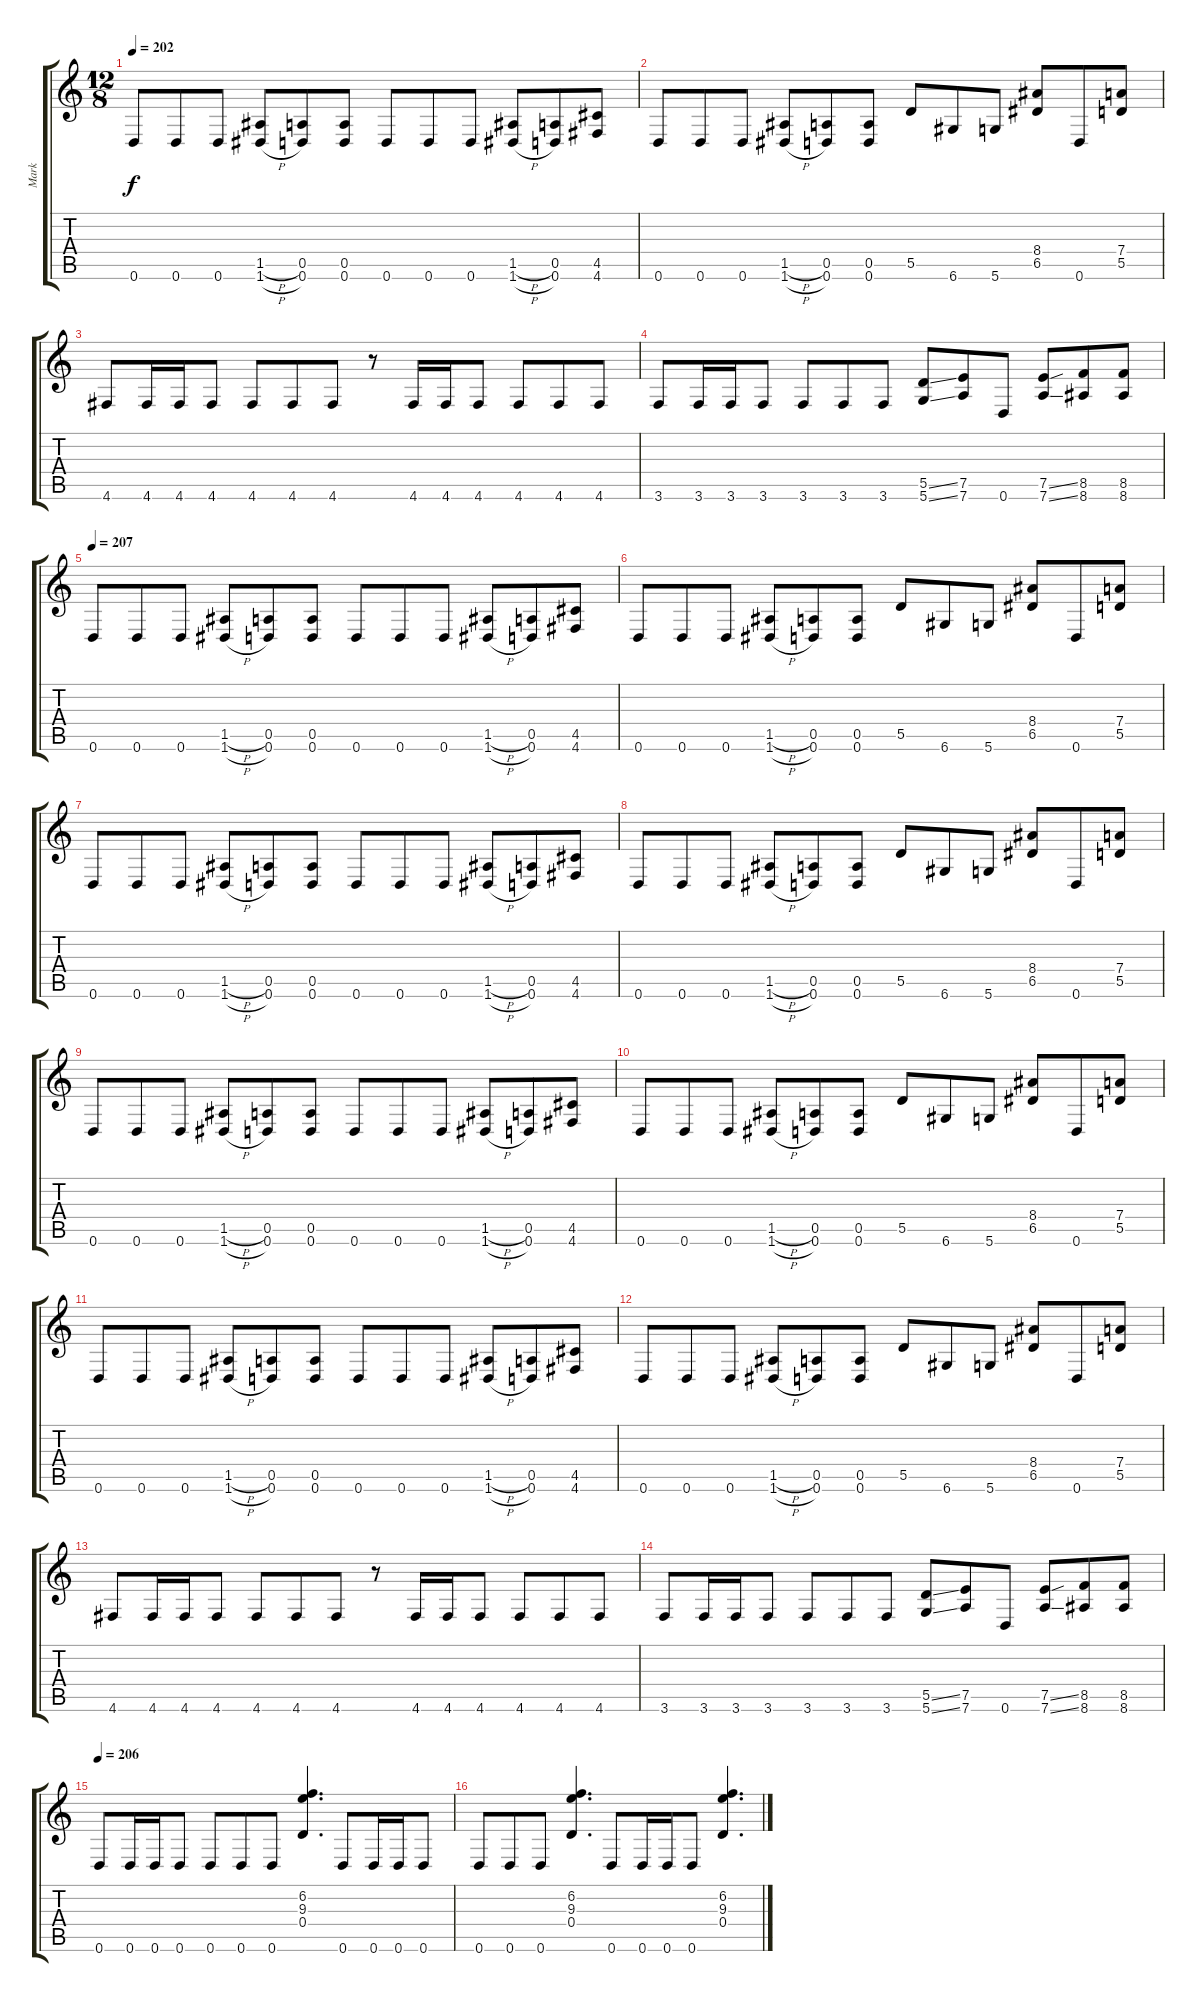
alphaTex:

\track ("Mark" "Mark") {instrument overdrivenguitar}
\staff {score tabs}
\tuning (E4 B3 G3 D3 A2 D2) {hide}
\ts (12 8)
\tempo 202
\clef g2
\ks c
0.6.8{dy f} 0.6.8 0.6.8 (1.5{h} 1.6{h}).8 (0.5 0.6).8 (0.5 0.6).8 0.6.8 0.6.8 0.6.8 (1.5{h} 1.6{h}).8 (0.5 0.6).8 (4.5 4.6).8 |
0.6.8 0.6.8 0.6.8 (1.5{h} 1.6{h}).8 (0.5 0.6).8 (0.5 0.6).8 5.5.8 6.6.8 5.6.8 (8.4 6.5).8 0.6.8 (7.4 5.5).8 |
4.6.8 4.6.16 4.6.16 4.6.8 4.6.8 4.6.8 4.6.8 r.8 4.6.16 4.6.16 4.6.8 4.6.8 4.6.8 4.6.8 |
3.6.8 3.6.16 3.6.16 3.6.8 3.6.8 3.6.8 3.6.8 (5.5{ss} 5.6{ss}).8 (7.5 7.6).8 0.6.8 (7.5{ss} 7.6{ss}).8 (8.5 8.6).8 (8.5 8.6).8 |
\tempo 207
0.6.8 0.6.8 0.6.8 (1.5{h} 1.6{h}).8 (0.5 0.6).8 (0.5 0.6).8 0.6.8 0.6.8 0.6.8 (1.5{h} 1.6{h}).8 (0.5 0.6).8 (4.5 4.6).8 |
0.6.8 0.6.8 0.6.8 (1.5{h} 1.6{h}).8 (0.5 0.6).8 (0.5 0.6).8 5.5.8 6.6.8 5.6.8 (8.4 6.5).8 0.6.8 (7.4 5.5).8 |
0.6.8 0.6.8 0.6.8 (1.5{h} 1.6{h}).8 (0.5 0.6).8 (0.5 0.6).8 0.6.8 0.6.8 0.6.8 (1.5{h} 1.6{h}).8 (0.5 0.6).8 (4.5 4.6).8 |
0.6.8 0.6.8 0.6.8 (1.5{h} 1.6{h}).8 (0.5 0.6).8 (0.5 0.6).8 5.5.8 6.6.8 5.6.8 (8.4 6.5).8 0.6.8 (7.4 5.5).8 |
0.6.8 0.6.8 0.6.8 (1.5{h} 1.6{h}).8 (0.5 0.6).8 (0.5 0.6).8 0.6.8 0.6.8 0.6.8 (1.5{h} 1.6{h}).8 (0.5 0.6).8 (4.5 4.6).8 |
0.6.8 0.6.8 0.6.8 (1.5{h} 1.6{h}).8 (0.5 0.6).8 (0.5 0.6).8 5.5.8 6.6.8 5.6.8 (8.4 6.5).8 0.6.8 (7.4 5.5).8 |
0.6.8 0.6.8 0.6.8 (1.5{h} 1.6{h}).8 (0.5 0.6).8 (0.5 0.6).8 0.6.8 0.6.8 0.6.8 (1.5{h} 1.6{h}).8 (0.5 0.6).8 (4.5 4.6).8 |
0.6.8 0.6.8 0.6.8 (1.5{h} 1.6{h}).8 (0.5 0.6).8 (0.5 0.6).8 5.5.8 6.6.8 5.6.8 (8.4 6.5).8 0.6.8 (7.4 5.5).8 |
4.6.8 4.6.16 4.6.16 4.6.8 4.6.8 4.6.8 4.6.8 r.8 4.6.16 4.6.16 4.6.8 4.6.8 4.6.8 4.6.8 |
3.6.8 3.6.16 3.6.16 3.6.8 3.6.8 3.6.8 3.6.8 (5.5{ss} 5.6{ss}).8 (7.5 7.6).8 0.6.8 (7.5{ss} 7.6{ss}).8 (8.5 8.6).8 (8.5 8.6).8 |
\tempo 206
0.6.8 0.6.16 0.6.16 0.6.8 0.6.8 0.6.8 0.6.8 (6.2 9.3 0.4).4{d} 0.6.8 0.6.16 0.6.16 0.6.8 |
0.6.8 0.6.8 0.6.8 (6.2 9.3 0.4).4{d} 0.6.8 0.6.16 0.6.16 0.6.8 (6.2 9.3 0.4).4{d}
